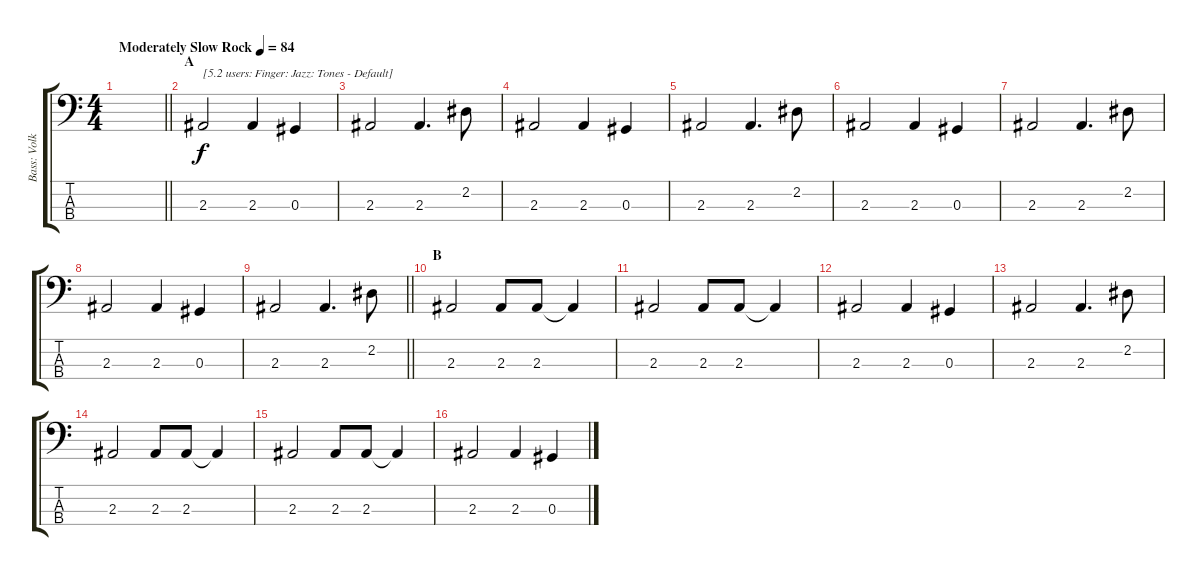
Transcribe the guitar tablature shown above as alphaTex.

\track ("Bass: Volker" "Bass: Volk") {instrument electricbassfinger}
\staff {score tabs}
\tuning (Gb2 Db2 Ab1 Eb1) {hide}
\ts (4 4)
\tempo (84 "Moderately Slow Rock")
\clef f4
\barLineRight lightlight
\ks c
|
\section ("" "A")
2.3.2{txt "[5.2 users: Finger: Jazz: Tones - Default]"} 2.3.4 0.3.4 |
2.3.2 2.3.4{d} 2.2.8 |
2.3.2 2.3.4 0.3.4 |
2.3.2 2.3.4{d} 2.2.8 |
2.3.2 2.3.4 0.3.4 |
2.3.2 2.3.4{d} 2.2.8 |
2.3.2 2.3.4 0.3.4 |
\barLineRight lightlight
2.3.2 2.3.4{d} 2.2.8 |
\section ("" "B")
2.3.2 2.3.8 2.3.8 2.3{t}.4 |
2.3.2 2.3.8 2.3.8 2.3{t}.4 |
2.3.2 2.3.4 0.3.4 |
2.3.2 2.3.4{d} 2.2.8 |
2.3.2 2.3.8 2.3.8 2.3{t}.4 |
2.3.2 2.3.8 2.3.8 2.3{t}.4 |
2.3.2 2.3.4 0.3.4
